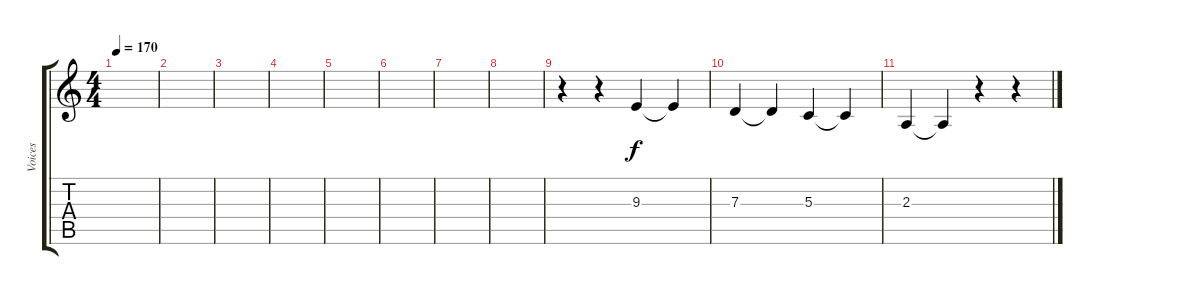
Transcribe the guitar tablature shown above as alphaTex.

\track ("Voices" "Voices") {instrument violin}
\staff {score tabs}
\tuning (E4 B3 G3 D3 A2 E2) {hide}
\ts (4 4)
\tempo 170
\clef g2
\ks c
|
|
|
|
|
|
|
|
r.4 r.4 9.3.4 9.3{t}.4 |
7.3.4 7.3{t}.4 5.3.4 5.3{t}.4 |
2.3.4 2.3{t}.4 r.4 r.4
